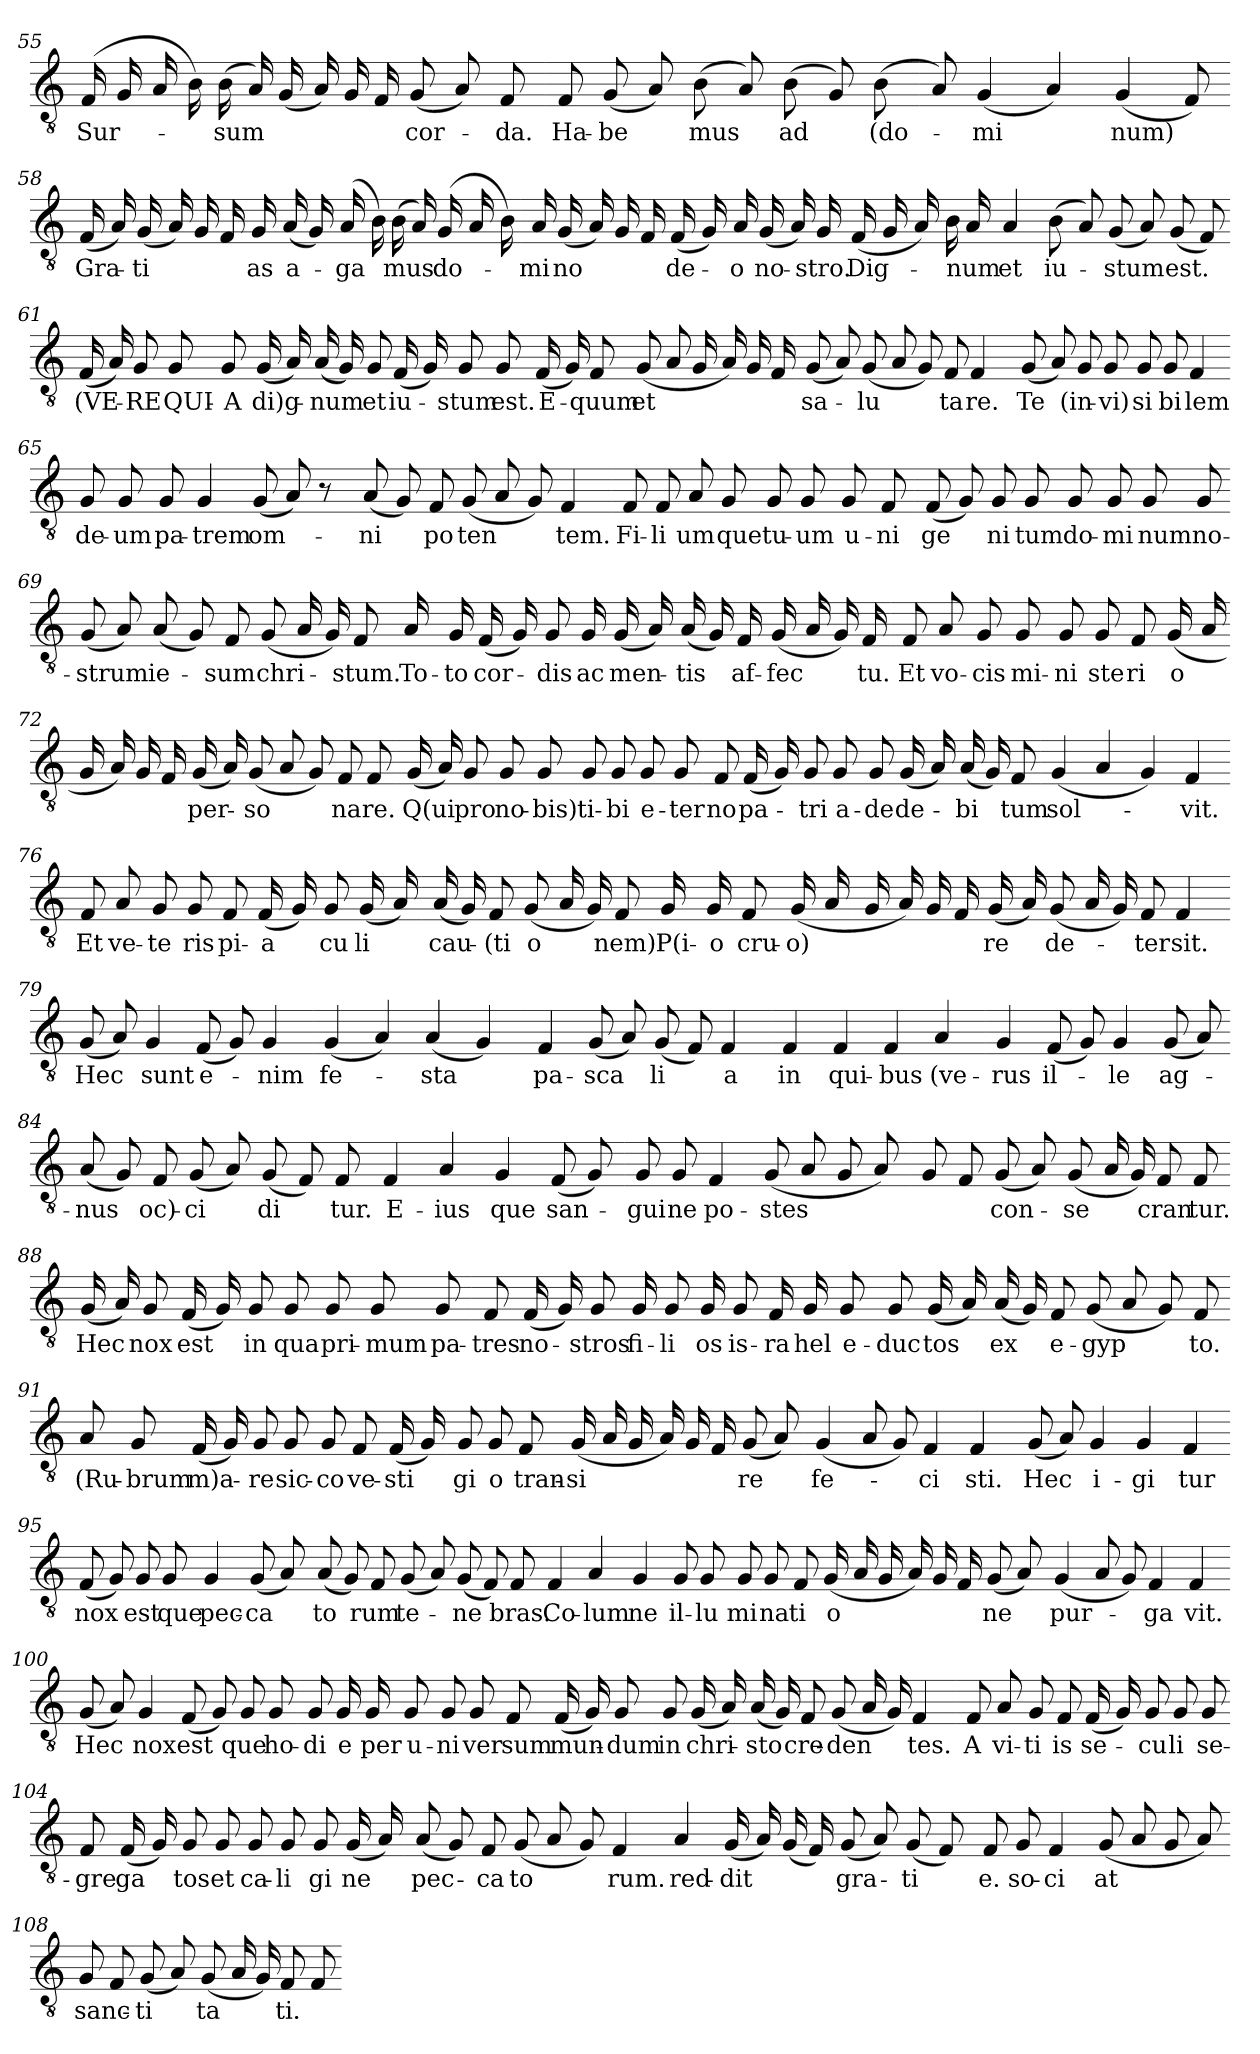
**kern	**text
*part1	*part1
*staff1	*staff1
*clefGv2	*
*k[]	*
=55	=55
(16F	Sur-
16G	.
16A	.
16B)	.
(16B	-sum
16A)	.
(16G	.
16A)	.
16G	.
16F	.
(8G	cor-
8A)	.
8F	-da.
=56-	=56-
8F	Ha-
(8G	be
8A)	.
(8B	-mus
8A)	.
(8B	ad
8G)	.
(8B	(do-
=57-	=57-
8A)	.
(4G	mi
4A)	.
(4G	-num)
8F)	.
=58-	=58-
(16F	Gra-
16A)	.
(16G	ti
16A)	.
16G	.
16F	.
16G	-as
(16A	a-
16G)	.
(16A	ga
16B)	.
(16B	-mus
16A)	.
(16G	do-
16A	.
16B)	.
=59-	=59-
16A	mi
(16G	-no
16A)	.
16G	.
16F	.
(16F	de-
16G)	.
16A	-o
(16G	no-
16A)	.
16G	-stro.
(16F	Dig-
16G	.
16A)	.
16B	.
16A	-num
=60-	=60-
4A	et
(8B	iu-
8A)	.
(8G	-stum
8A)	.
(8G	est.
8F)	.
=61-	=61-
(16F	(VE-
16A)	.
8G	-RE
8G	QUI-
8G	-A
(16G	di)g-
16A)	.
(16A	-num
16G)	.
8G	et
(16F	iu-
16G)	.
=62-	=62-
8G	-stum
8G	est.
(16F	E-
16G)	.
8F	-quum
(8G	et
8A	.
16G	.
16A)	.
16G	.
16F	.
=63-	=63-
(8G	sa-
8A)	.
(8G	lu
8A	.
8G)	.
8F	ta
4F	-re.
=64-	=64-
(8G	Te
8A)	.
8G	(in-
8G	vi)
8G	si
8G	bi
4F	-lem
=65-	=65-
8G	de-
8G	-um
8G	pa-
4G	-trem
(8G	om-
8A)	.
8r	.
=66-	=66-
(8A	ni
8G)	.
8F	po
(8G	ten
8A	.
8G)	.
4F	-tem.
=67-	=67-
8F	Fi-
8F	li
8A	um
8G	-que
8G	tu-
8G	-um
8G	u-
8F	ni
=68-	=68-
(8F	ge
8G)	.
8G	ni
8G	-tum
8G	do-
8G	mi
8G	-num
8G	no-
=69-	=69-
(8G	-strum
8A)	.
(8A	ie-
8G)	.
8F	-sum
(8G	chri-
16A	.
16G)	.
8F	-stum.
=70-	=70-
16A	To-
16G	-to
(16F	cor-
16G)	.
8G	-dis
16G	ac
(16G	men-
16A)	.
(16A	-tis
16G)	.
16F	af-
(16G	fec
16A	.
16G)	.
16F	-tu.
=71-	=71-
8F	Et
8A	vo-
8G	-cis
8G	mi-
8G	ni
8G	ste
8F	ri
(16G	-o
16A	.
=72-	=72-
16G	.
16A)	.
16G	.
16F	.
(16G	per-
16A)	.
(8G	so
8A	.
8G)	.
8F	na
8F	-re.
=73-	=73-
(16G	Q(ui
16A)	.
8G	pro
8G	no-
8G	-bis)
8G	ti-
8G	-bi
8G	e-
8G	ter
=74-	=74-
8F	-no
(16F	pa-
16G)	.
8G	-tri
8G	a-
8G	-de
(16G	de-
16A)	.
(16A	bi
16G)	.
8F	-tum
=75-	=75-
(4G	sol-
4A	.
4G)	.
4F	-vit.
=76-	=76-
8F	Et
8A	ve-
8G	te
8G	-ris
8F	pi-
(16F	a
16G)	.
8G	cu
(16G	-li
16A)	.
=77-	=77-
(16A	cau-
16G)	.
8F	(ti
(8G	o
16A	.
16G)	.
8F	-nem)
16G	P(i-
16G	-o
8F	cru-
(16G	o)
16A	.
=78-	=78-
16G	.
16A)	.
16G	.
16F	.
(16G	-re
16A)	.
(8G	de-
16A	.
16G)	.
8F	ter
4F	-sit.
=79-	=79-
(8G	Hec
8A)	.
4G	sunt
(8F	e-
8G)	.
4G	-nim
=80-	=80-
(4G	fe-
4A)	.
(4A	-sta
4G)	.
=81-	=81-
4F	pa-
(8G	sca
8A)	.
(8G	li
8F)	.
4F	-a
=82-	=82-
4F	in
4F	qui-
4F	-bus
4A	(ve-
=83-	=83-
4G	-rus
(8F	il-
8G)	.
4G	-le
(8G	ag-
8A)	.
=84-	=84-
(8A	-nus
8G)	.
8F	oc)-
(8G	ci
8A)	.
(8G	di
8F)	.
8F	-tur.
=85-	=85-
4F	E-
4A	ius
4G	-que
(8F	san-
8G)	.
=86-	=86-
8G	gui
8G	-ne
4F	po-
(8G	-stes
8A	.
8G	.
8A)	.
=87-	=87-
8G	.
8F	.
(8G	con-
8A)	.
(8G	se
16A	.
16G)	.
8F	cran
8F	-tur.
=88-	=88-
(16G	Hec
16A)	.
8G	nox
(16F	est
16G)	.
8G	in
8G	qua
8G	pri-
8G	-mum
8G	pa-
=89-	=89-
8F	-tres
(16F	no-
16G)	.
8G	-stros
16G	fi-
8G	li
16G	-os
8G	is-
16F	ra
16G	-hel
8G	e-
=90-	=90-
8G	duc
(16G	-tos
16A)	.
(16A	ex
16G)	.
8F	e-
(8G	gyp
8A	.
8G)	.
8F	-to.
=91-	=91-
8A	(Ru-
8G	-brum
(16F	m)a-
16G)	.
8G	-re
8G	sic-
8G	-co
8F	ve-
(16F	sti
16G)	.
=92-	=92-
8G	gi
8G	-o
8F	tran-
(16G	si
16A	.
16G	.
16A)	.
16G	.
16F	.
(8G	-re
8A)	.
=93-	=93-
(4G	fe-
8A	.
8G)	.
4F	ci
4F	-sti.
=94-	=94-
(8G	Hec
8A)	.
4G	i-
4G	gi
4F	-tur
=95-	=95-
(8F	nox
8G)	.
8G	est
8G	que
4G	pec-
(8G	ca
8A)	.
=96-	=96-
(8A	to
8G)	.
8F	-rum
(8G	te-
8A)	.
(8G	ne
8F)	.
8F	-bras.
=97-	=97-
4F	Co-
4A	lum
4G	-ne
8G	il-
8G	lu
=98-	=98-
8G	mi
8G	na
8F	ti
(16G	o
16A	.
16G	.
16A)	.
16G	.
16F	.
(8G	-ne
8A)	.
=99-	=99-
(4G	pur-
8A	.
8G)	.
4F	ga
4F	-vit.
=100-	=100-
(8G	Hec
8A)	.
4G	nox
(8F	est
8G)	.
8G	que
8G	ho-
=101-	=101-
8G	di
16G	-e
16G	per
8G	u-
8G	ni
8G	ver
8F	-sum
(16F	mun-
16G)	.
8G	-dum
=102-	=102-
8G	in
(16G	chri-
16A)	.
(16A	-sto
16G)	.
8F	cre-
(8G	den
16A	.
16G)	.
4F	-tes.
=103-	=103-
8F	A
8A	vi-
8G	ti
8F	-is
(16F	se-
16G)	.
8G	cu
8G	-li
8G	se-
=104-	=104-
8F	gre
(16F	ga
16G)	.
8G	-tos
8G	et
8G	ca-
8G	li
8G	gi
(16G	-ne
16A)	.
=105-	=105-
(8A	pec-
8G)	.
8F	ca
(8G	to
8A	.
8G)	.
4F	-rum.
=106-	=106-
4A	red-
(16G	-dit
16A)	.
(16G	.
16F)	.
(8G	gra-
8A)	.
(8G	ti
8F)	.
=107-	=107-
8F	-e.
8G	so-
4F	ci
(8G	-at
8A	.
8G	.
8A)	.
=108-	=108-
8G	sanc-
8F	.
(8G	ti
8A)	.
(8G	ta
16A	.
16G)	.
8F	-ti.
8F	.
=-	=-
*-	*-
